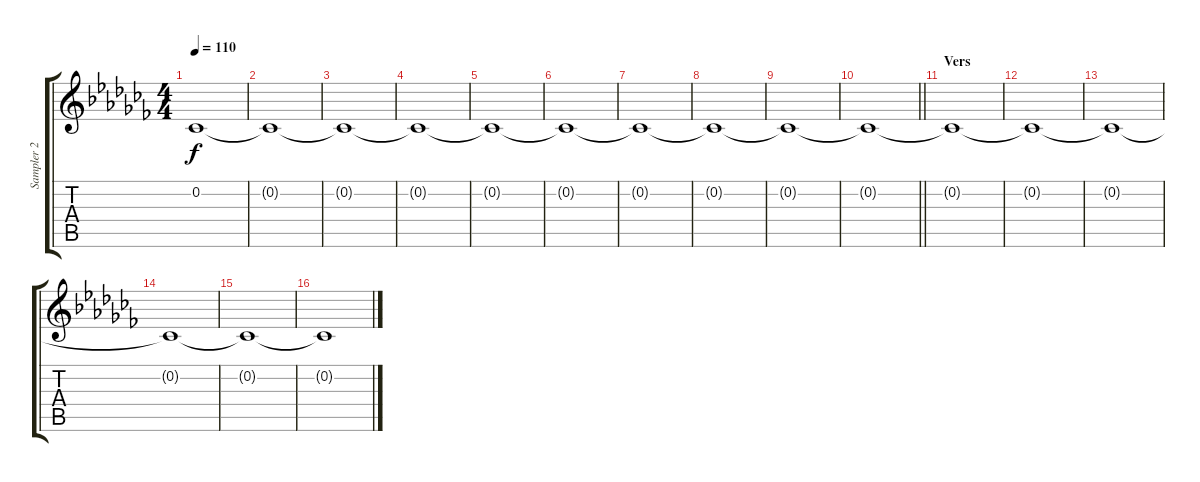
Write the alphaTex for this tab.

\track ("Sampler 2 - Joe Hahn" "Sampler 2 ") {instrument pad1newage}
\staff {score tabs}
\tuning (E4 B3 G3 D3 A2 D2) {hide}
\ts (4 4)
\tempo 110
\clef g2
\ks abminor
0.2{t}.1{dy f} |
0.2{t}.1 |
0.2{t}.1 |
0.2{t}.1 |
0.2{t}.1 |
0.2{t}.1 |
0.2{t}.1 |
0.2{t}.1 |
0.2{t}.1 |
\barLineRight lightlight
0.2{t}.1 |
\section ("" "Vers")
0.2{t}.1 |
0.2{t}.1 |
0.2{t}.1 |
0.2{t}.1 |
0.2{t}.1 |
0.2{t}.1
